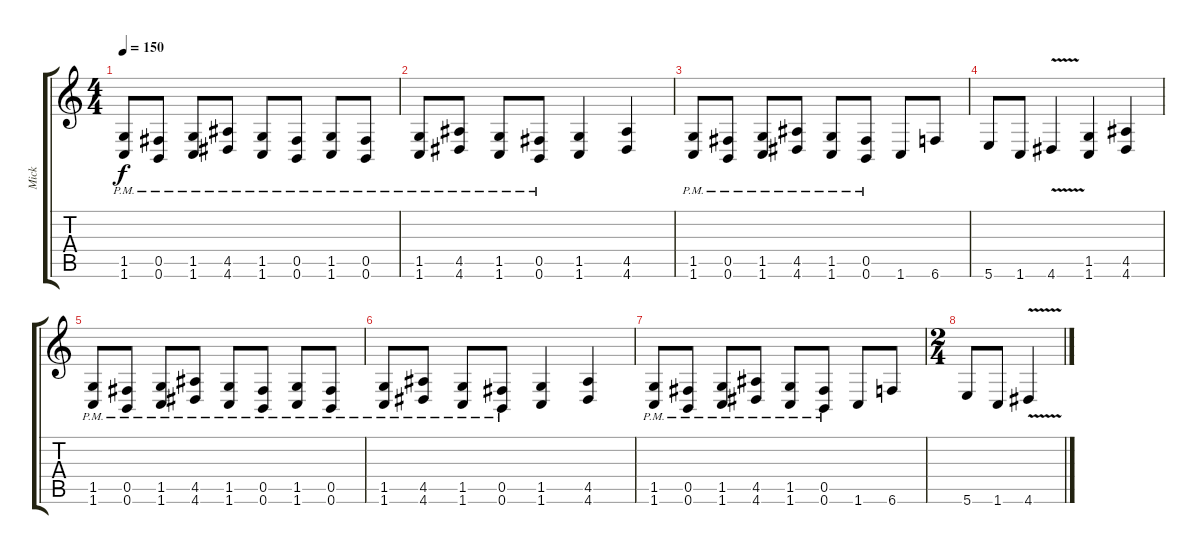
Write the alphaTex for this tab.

\track ("Mick" "Mick") {instrument distortionguitar}
\staff {score tabs}
\tuning (Db4 Ab3 E3 B2 Gb2 B1) {hide}
\ts (4 4)
\tempo 150
\clef g2
\ks c
(1.5{pm} 1.6{pm}).8{dy f} (0.5{pm} 0.6{pm}).8 (1.5{pm} 1.6{pm}).8 (4.5{pm} 4.6{pm}).8 (1.5{pm} 1.6{pm}).8 (0.5{pm} 0.6{pm}).8 (1.5{pm} 1.6{pm}).8 (0.5{pm} 0.6{pm}).8 |
(1.5{pm} 1.6{pm}).8 (4.5{pm} 4.6{pm}).8 (1.5{pm} 1.6{pm}).8 (0.5{pm} 0.6{pm}).8 (1.5 1.6).4 (4.5 4.6).4 |
(1.5{pm} 1.6{pm}).8 (0.5{pm} 0.6{pm}).8 (1.5{pm} 1.6{pm}).8 (4.5{pm} 4.6{pm}).8 (1.5{pm} 1.6{pm}).8 (0.5{pm} 0.6{pm}).8 1.6.8 6.6.8 |
5.6.8 1.6.8 4.6{v}.4 (1.5 1.6).4 (4.5 4.6).4 |
(1.5{pm} 1.6{pm}).8 (0.5{pm} 0.6{pm}).8 (1.5{pm} 1.6{pm}).8 (4.5{pm} 4.6{pm}).8 (1.5{pm} 1.6{pm}).8 (0.5{pm} 0.6{pm}).8 (1.5{pm} 1.6{pm}).8 (0.5{pm} 0.6{pm}).8 |
(1.5{pm} 1.6{pm}).8 (4.5{pm} 4.6{pm}).8 (1.5{pm} 1.6{pm}).8 (0.5{pm} 0.6{pm}).8 (1.5 1.6).4 (4.5 4.6).4 |
(1.5{pm} 1.6{pm}).8 (0.5{pm} 0.6{pm}).8 (1.5{pm} 1.6{pm}).8 (4.5{pm} 4.6{pm}).8 (1.5{pm} 1.6{pm}).8 (0.5{pm} 0.6{pm}).8 1.6.8 6.6.8 |
\ts (2 4)
5.6.8 1.6.8 4.6{v}.4
